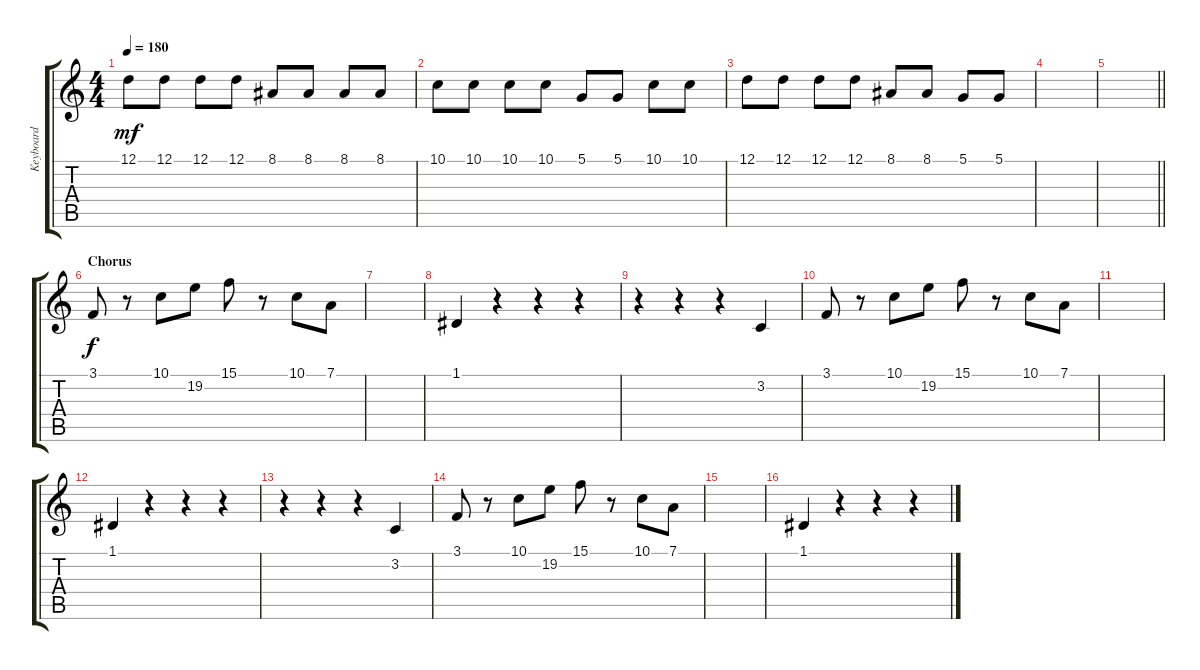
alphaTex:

\track ("Keyboard" "Keyboard") {instrument lead1square}
\staff {score tabs}
\tuning (D4 A3 F3 C3 G2 C2) {hide}
\ts (4 4)
\tempo 180
\clef g2
\ks c
12.1.8{dy mf} 12.1.8 12.1.8 12.1.8 8.1.8 8.1.8 8.1.8 8.1.8 |
10.1.8 10.1.8 10.1.8 10.1.8 5.1.8 5.1.8 10.1.8 10.1.8 |
12.1.8 12.1.8 12.1.8 12.1.8 8.1.8 8.1.8 5.1.8 5.1.8 |
|
\barLineRight lightlight
|
\section ("" "Chorus")
3.1.8{dy f instrument stringensemble1} r.8 10.1.8 19.2.8 15.1.8 r.8 10.1.8 7.1.8 |
|
1.1.4 r.4 r.4 r.4 |
r.4 r.4 r.4 3.2.4 |
3.1.8{instrument stringensemble1} r.8 10.1.8 19.2.8 15.1.8 r.8 10.1.8 7.1.8 |
|
1.1.4 r.4 r.4 r.4 |
r.4 r.4 r.4 3.2.4 |
3.1.8{instrument stringensemble1} r.8 10.1.8 19.2.8 15.1.8 r.8 10.1.8 7.1.8 |
|
1.1.4 r.4 r.4 r.4
